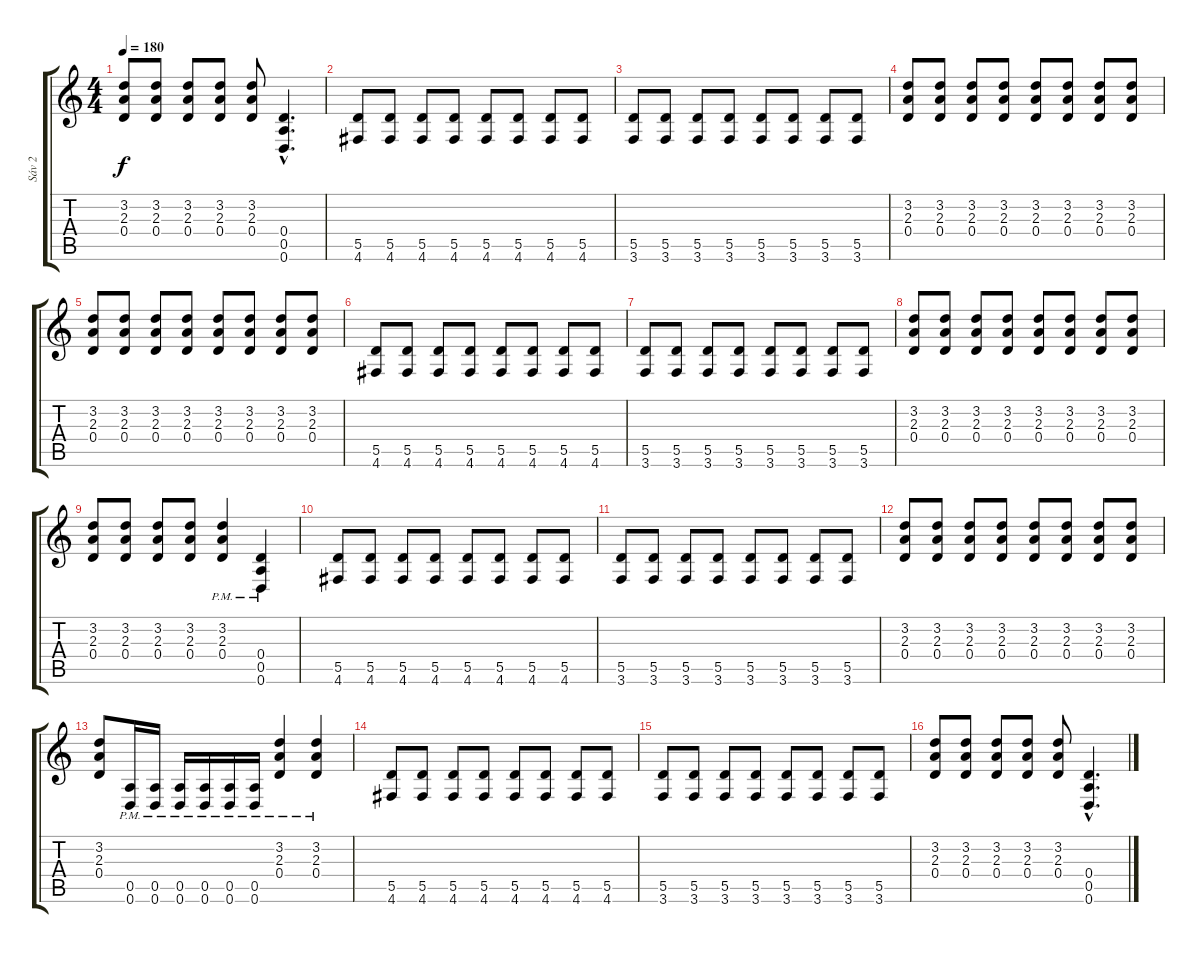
\track ("Sáv 2" "Sáv 2") {instrument overdrivenguitar}
\staff {score tabs}
\tuning (E4 B3 G3 D3 A2 D2) {hide}
\ts (4 4)
\tempo 180
\clef g2
\ks c
(3.2 2.3 0.4).8{dy f} (3.2 2.3 0.4).8 (3.2 2.3 0.4).8 (3.2 2.3 0.4).8 (3.2 2.3 0.4).8 (0.4{hac} 0.5{hac} 0.6{hac}).4{d} |
(5.5 4.6).8 (5.5 4.6).8 (5.5 4.6).8 (5.5 4.6).8 (5.5 4.6).8 (5.5 4.6).8 (5.5 4.6).8 (5.5 4.6).8 |
(5.5 3.6).8 (5.5 3.6).8 (5.5 3.6).8 (5.5 3.6).8 (5.5 3.6).8 (5.5 3.6).8 (5.5 3.6).8 (5.5 3.6).8 |
(3.2 2.3 0.4).8 (3.2 2.3 0.4).8 (3.2 2.3 0.4).8 (3.2 2.3 0.4).8 (3.2 2.3 0.4).8 (3.2 2.3 0.4).8 (3.2 2.3 0.4).8 (3.2 2.3 0.4).8 |
(3.2 2.3 0.4).8 (3.2 2.3 0.4).8 (3.2 2.3 0.4).8 (3.2 2.3 0.4).8 (3.2 2.3 0.4).8 (3.2 2.3 0.4).8 (3.2 2.3 0.4).8 (3.2 2.3 0.4).8 |
(5.5 4.6).8 (5.5 4.6).8 (5.5 4.6).8 (5.5 4.6).8 (5.5 4.6).8 (5.5 4.6).8 (5.5 4.6).8 (5.5 4.6).8 |
(5.5 3.6).8 (5.5 3.6).8 (5.5 3.6).8 (5.5 3.6).8 (5.5 3.6).8 (5.5 3.6).8 (5.5 3.6).8 (5.5 3.6).8 |
(3.2 2.3 0.4).8 (3.2 2.3 0.4).8 (3.2 2.3 0.4).8 (3.2 2.3 0.4).8 (3.2 2.3 0.4).8 (3.2 2.3 0.4).8 (3.2 2.3 0.4).8 (3.2 2.3 0.4).8 |
(3.2 2.3 0.4).8 (3.2 2.3 0.4).8 (3.2 2.3 0.4).8 (3.2 2.3 0.4).8 (3.2{pm} 2.3{pm} 0.4{pm}).4 (0.4{pm} 0.5{pm} 0.6{pm}).4 |
(5.5 4.6).8 (5.5 4.6).8 (5.5 4.6).8 (5.5 4.6).8 (5.5 4.6).8 (5.5 4.6).8 (5.5 4.6).8 (5.5 4.6).8 |
(5.5 3.6).8 (5.5 3.6).8 (5.5 3.6).8 (5.5 3.6).8 (5.5 3.6).8 (5.5 3.6).8 (5.5 3.6).8 (5.5 3.6).8 |
(3.2 2.3 0.4).8 (3.2 2.3 0.4).8 (3.2 2.3 0.4).8 (3.2 2.3 0.4).8 (3.2 2.3 0.4).8 (3.2 2.3 0.4).8 (3.2 2.3 0.4).8 (3.2 2.3 0.4).8 |
(3.2 2.3 0.4).8 (0.5{pm} 0.6{pm}).16 (0.5{pm} 0.6{pm}).16 (0.5{pm} 0.6{pm}).16 (0.5{pm} 0.6{pm}).16 (0.5{pm} 0.6{pm}).16 (0.5{pm} 0.6{pm}).16 (3.2{pm} 2.3{pm} 0.4{pm}).4 (3.2{pm} 2.3{pm} 0.4{pm}).4 |
(5.5 4.6).8 (5.5 4.6).8 (5.5 4.6).8 (5.5 4.6).8 (5.5 4.6).8 (5.5 4.6).8 (5.5 4.6).8 (5.5 4.6).8 |
(5.5 3.6).8 (5.5 3.6).8 (5.5 3.6).8 (5.5 3.6).8 (5.5 3.6).8 (5.5 3.6).8 (5.5 3.6).8 (5.5 3.6).8 |
(3.2 2.3 0.4).8 (3.2 2.3 0.4).8 (3.2 2.3 0.4).8 (3.2 2.3 0.4).8 (3.2 2.3 0.4).8 (0.4{hac} 0.5{hac} 0.6{hac}).4{d}
